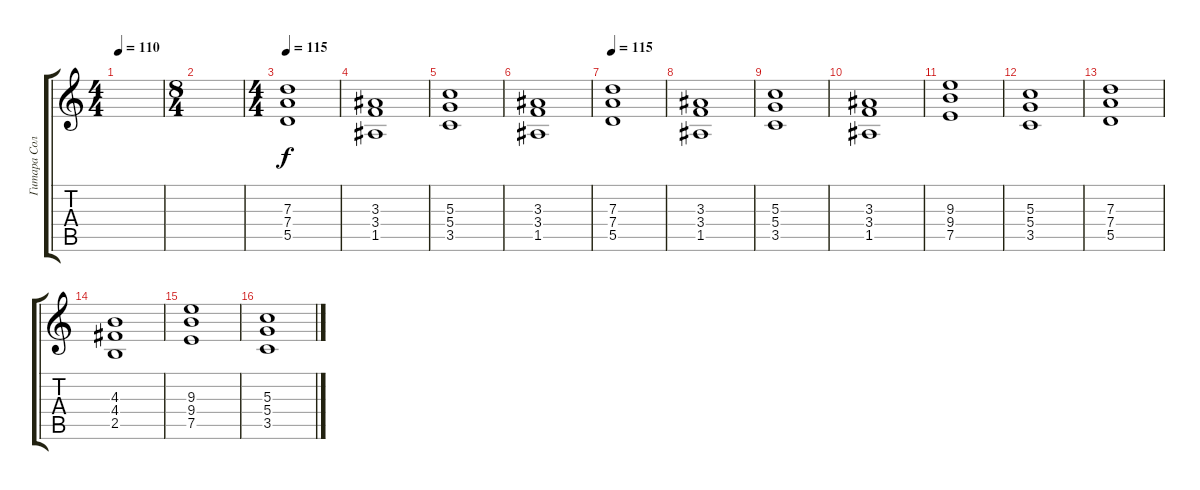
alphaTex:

\track ("Гитара Соло 2" "Гитара Сол") {instrument overdrivenguitar}
\staff {score tabs}
\tuning (E4 B3 G3 D3 A2 E2) {hide}
\ts (4 4)
\tempo 110
\clef g2
\ks c
|
\ts (8 4)
|
\ts (4 4)
\tempo 115
(7.3 7.4 5.5).1 |
(3.3 3.4 1.5).1 |
(5.3 5.4 3.5).1 |
(3.3 3.4 1.5).1 |
\tempo 115
(7.3 7.4 5.5).1 |
(3.3 3.4 1.5).1 |
(5.3 5.4 3.5).1 |
(3.3 3.4 1.5).1 |
(9.3 9.4 7.5).1 |
(5.3 5.4 3.5).1 |
(7.3 7.4 5.5).1 |
(4.3 4.4 2.5).1 |
(9.3 9.4 7.5).1 |
(5.3 5.4 3.5).1
